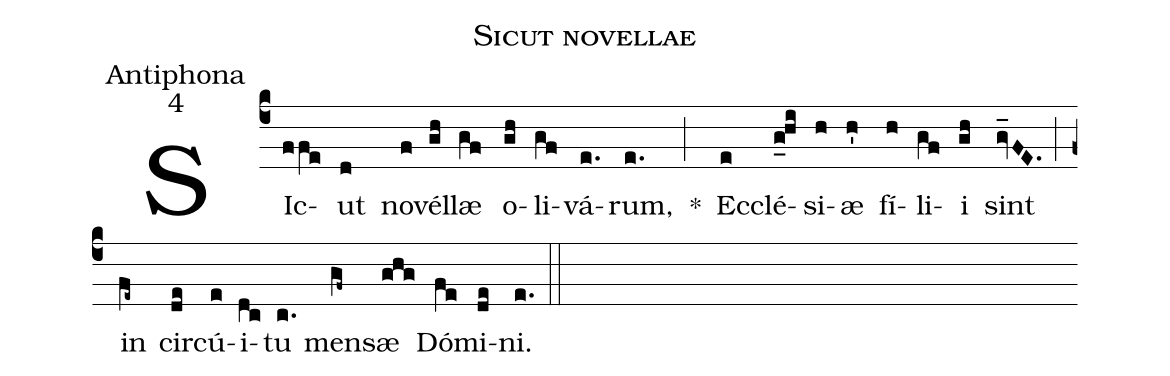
name:Sicut novellae;
office-part:Antiphona;
mode:4;
%%
(c4) SIc(ffe)ut(d) no(f)vél(gh)læ(gf) o(gh)li(gf)vá(e.)rum,(e.) *(;) Ec(e)clé(g_0hi)si(h)æ(h') fí(h)li(gf)i(gh) sint(gv_FE.) (;) in(fe~) cir(de)cú(e)i(dc)tu(c.) men(gf~)sæ(ghg) Dó(fe)mi(de)ni.(e.) (::)
